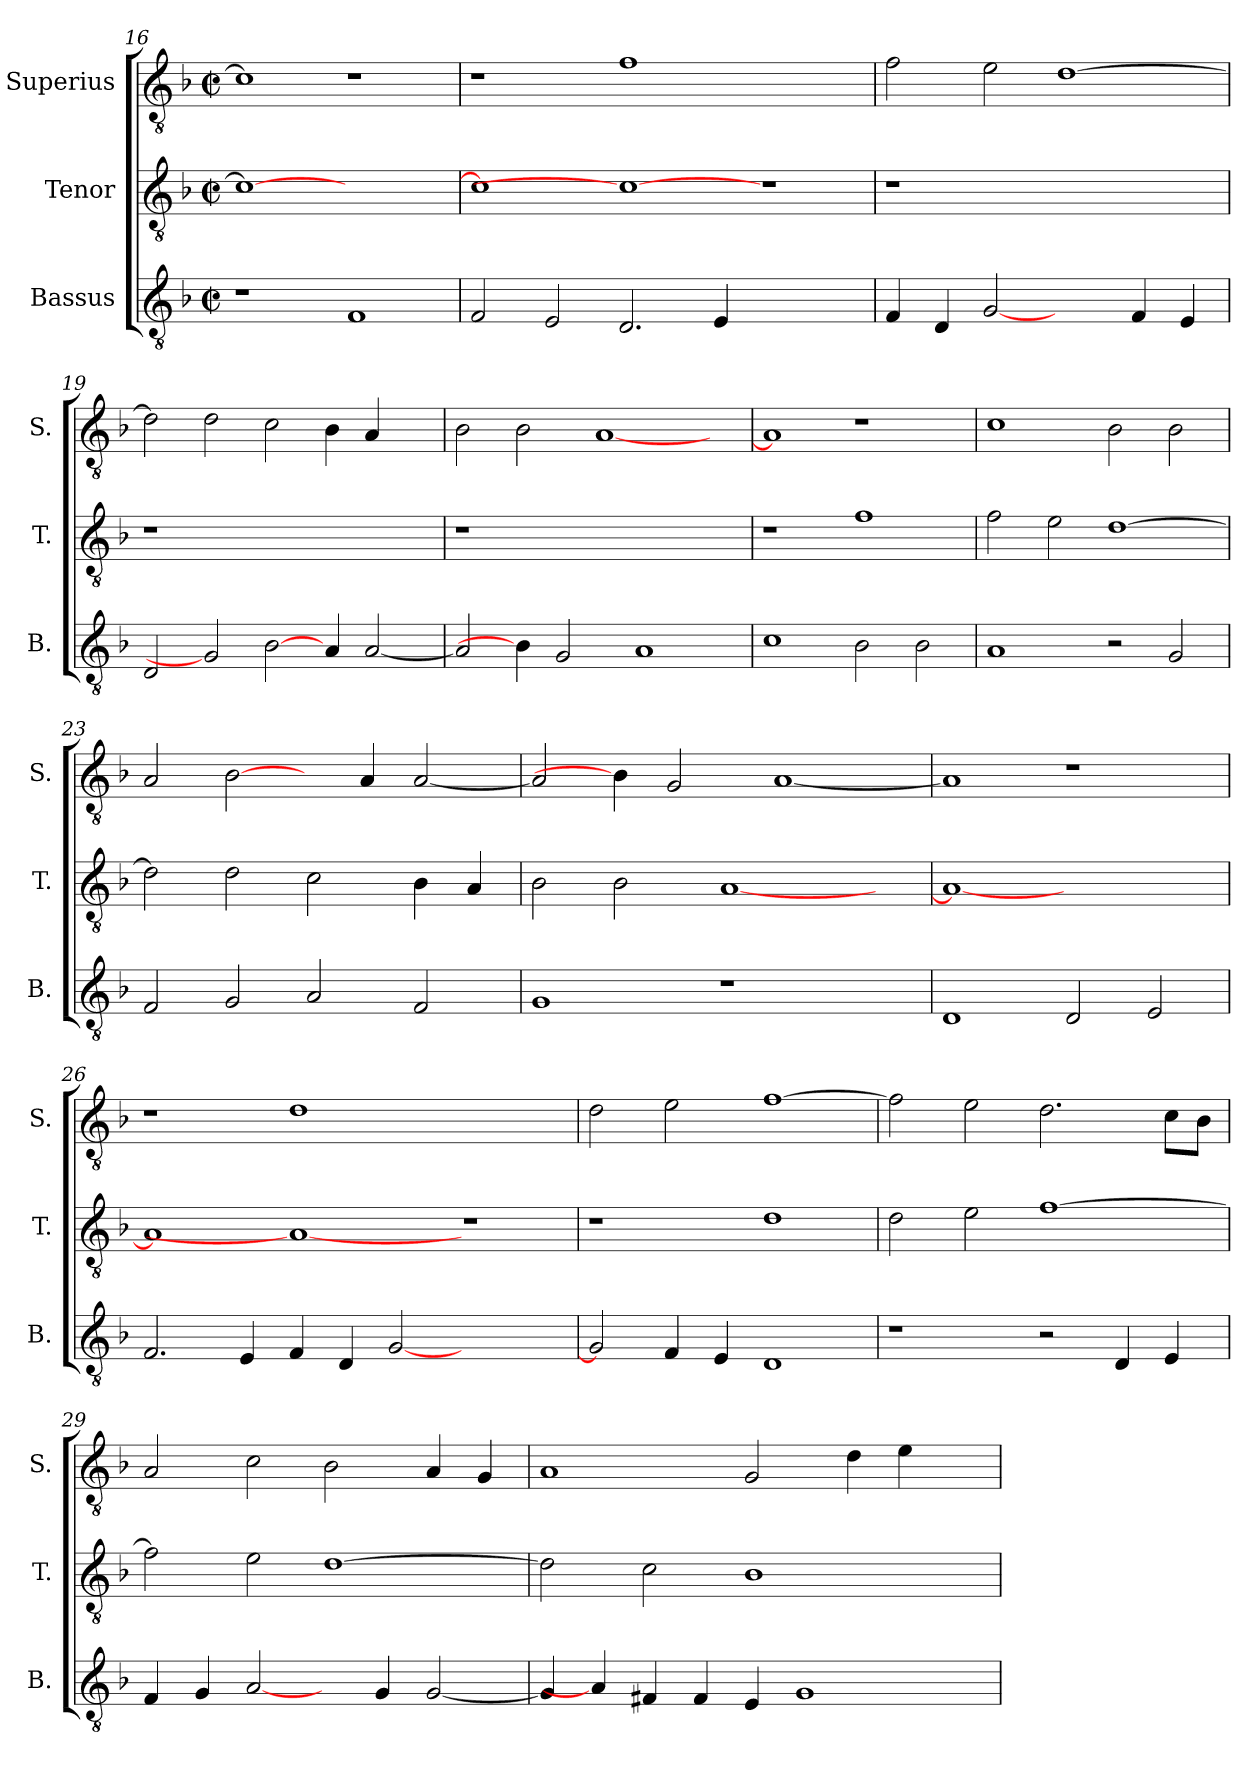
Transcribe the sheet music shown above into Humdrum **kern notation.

**kern	**kern	**kern
*part3	*part2	*part1
*staff3	*staff2	*staff1
*I"Bassus	*I"Tenor	*I"Superius
*I'B.	*I'T.	*I'S.
!!LO:LB:g=z
*clefGv2	*clefGv2	*clefGv2
*ITrd7c12	*ITrd7c12	*ITrd7c12
*k[b-]	*k[b-]	*k[b-]
*F:	*F:	*F:
*M2/2	*M2/2	*M2/2
*met(c|)	*met(c|)	*met(c|)
=16	=16	=16
1r	1Ci_>	1Ci]
1FFi	1ryy	1r
=17	=17	=17
2FFi/	1Ci]	1r
2EEi/	.	.
2.DDi/	1Ci_	1Fi
4EEi/	.	.
1ryy	1r	1ryy
=18	=18	=18
!	!LO:N:vis=1	!
4FFi/	1r	2Fi\
4DDi/	.	.
[2GGi	.	2Ei\
2ryy	1ryy	[>1Di
4FFi/	.	.
4EEi/	.	.
=19	=19	=19
!	!LO:N:vis=1	!
2DDi/	1r	2Di\]
2GGi]	.	2Di\
[2BB-i\	1ryy	2Ci\
4AAi/	.	4BB-i\
[<2AAi/	.	4AAi/
.	4ryy	4ryy
=20	=20	=20
!	!LO:N:vis=1	!
2AAi/]	1r	2BB-i\
4BB-i\]	.	2BB-i\
2GGi/	.	.
.	1ryy	[<1AAi
1AAi	.	.
.	4ryy	4ryy
!!LO:PB:g=z
=21	=21	=21
1Ci	1r	1AAi]
2BB-i\	1Fi	1r
2BB-i\	.	.
=22	=22	=22
1AAi	2Fi\	1Ci
.	2Ei\	.
2r	[>1Di	2BB-i\
2GGi/	.	2BB-i\
=23	=23	=23
2FFi/	2Di\]	2AAi/
2GGi/	2Di\	[2BB-i\
2AAi/	2Ci\	4ryy
.	.	4AAi/
2FFi/	4BB-i\	[<2AAi/
.	4AAi/	.
=24	=24	=24
1GGi	2BB-i\	2AAi/]
.	2BB-i\	4BB-i\]
.	.	2GGi/
1r	[<1AAi	.
.	.	[<1AAi
4ryy	4ryy	.
=25	=25	=25
1DDi	1AAi_<	1AAi]
2DDi/	1ryy	1r
2EEi/	.	.
!!LO:LB:g=z
=26	=26	=26
2.FFi/	1AAi]	1r
4EEi/	.	.
4FFi/	1AAi_	1Di
4DDi/	.	.
[<2GGi/	.	.
1ryy	1r	1ryy
=27	=27	=27
2GGi/]	1r	2Di\
4FFi/	.	2Ei\
4EEi/	.	.
1DDi	1Di	[>1Fi
=28	=28	=28
1r	2Di\	2Fi\]
.	2Ei\	2Ei\
2r	[>1Fi	2.Di\
4DDi/	.	.
4EEi/	.	8Ci\L
.	.	8BB-i\J
=29	=29	=29
4FFi/	2Fi\]	2AAi/
4GGi/	.	.
[2AAi/	2Ei\	2Ci\
4ryy	[>1Di	2BB-i\
4GGi/	.	.
[<2GGi/	.	4AAi/
.	.	4GGi/
!!LO:LB:g=z
=30	=30	=30
4GGi/]	2Di\]	1AAi
4AAi/]	.	.
4FF#Xi/	2Ci\	.
4FF#i/	.	.
4EEi/	1BB-i	2GGi/
1GGi	.	.
.	.	4Di\
.	.	4Ei\
.	4ryy	4ryy
=	=	=
*-	*-	*-
